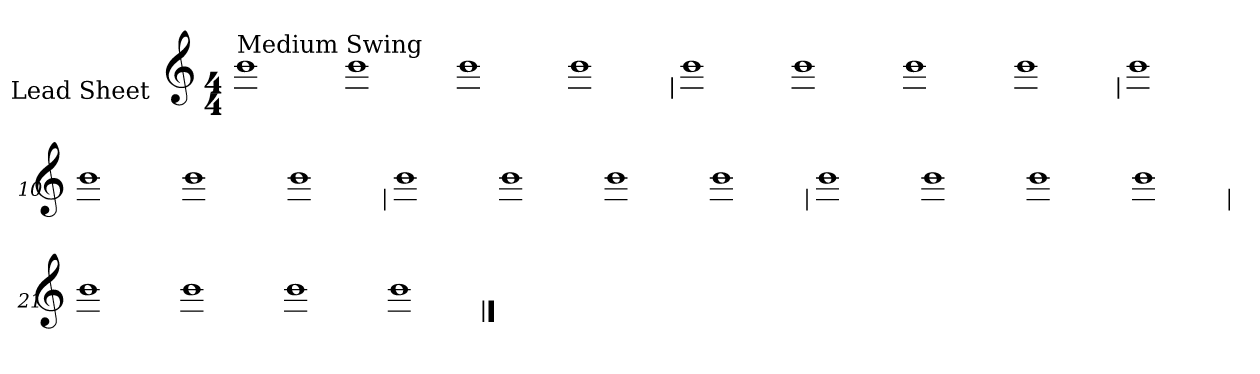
**kern
*part1
*staff1
*I"Lead Sheet
*stria0
*clefG2
*k[]
*C:
*M4/4
=1||
!LO:TX:a:t=Medium Swing
1b
=2-
1b
=3-
1b
=4-
1b
!!LO:LB:g=z
=5
1b
=6-
1b
=7-
1b
=8-
1b
!!LO:LB:g=z
=9
1b
=10-
1b
=11-
1b
=12-
1b
!!LO:LB:g=z
=13
1b
=14-
1b
=15-
1b
=16-
1b
!!LO:LB:g=z
=17
1b
=18-
1b
=19-
1b
=20-
1b
!!LO:LB:g=z
=21
1b
=22-
1b
=23-
1b
=24-
1b
==
*-
